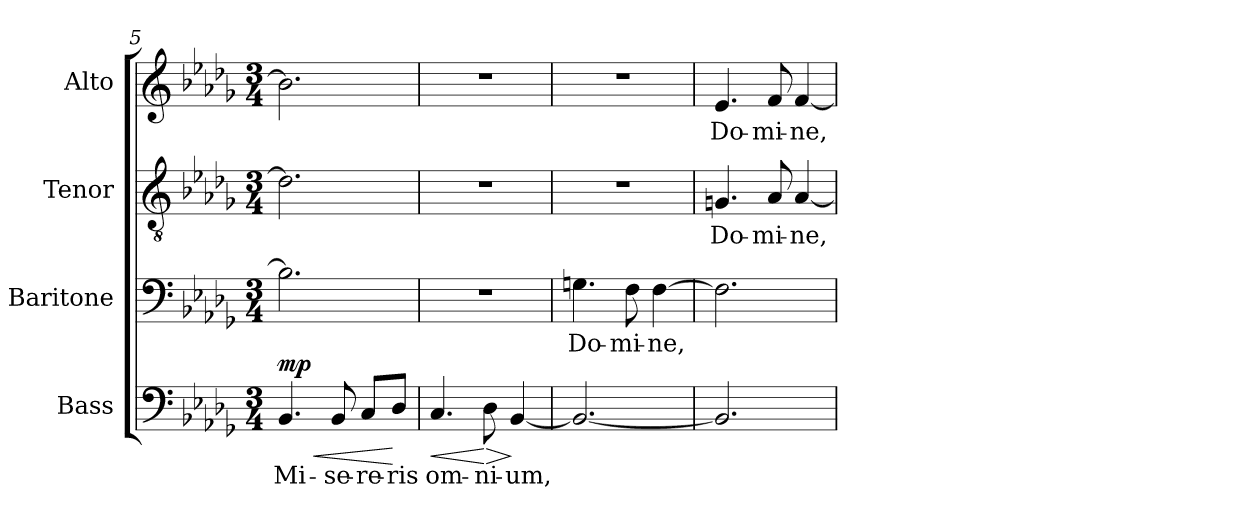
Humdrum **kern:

**kern	**text	**dynam	**kern	**text	**kern	**text	**kern	**text
*part4	*part4	*part4	*part3	*part3	*part2	*part2	*part1	*part1
*staff4	*staff4	*staff4	*staff3	*staff3	*staff2	*staff2	*staff1	*staff1
*I"Bass	*	*	*I"Baritone	*	*I"Tenor	*	*I"Alto	*
*I'B	*	*	*I'Ba	*	*I'T	*	*I'A	*
*clefF4	*	*	*clefF4	*	*clefGv2	*	*clefG2	*
*k[b-e-a-d-g-]	*	*	*k[b-e-a-d-g-]	*	*k[b-e-a-d-g-]	*	*k[b-e-a-d-g-]	*
*D-:	*	*	*D-:	*	*D-:	*	*D-:	*
*M3/4	*	*	*M3/4	*	*M3/4	*	*M3/4	*
=5	=5	=5	=5	=5	=5	=5	=5	=5
!	!LO:LY:b:cj	!LO:HP:b	!	!LO:LY:b:cj	!	!LO:LY:b:cj	!	!LO:LY:b:cj
!	!	!LO:DY:n=1:a	!	!	!	!	!	!
4.BB-/	Mi-	< mp	2.B-\]	.	2.d-\]	.	2.b-\]	.
!	!LO:LY:b:cj	!	!	!	!	!	!	!
8BB-/	-se-	.	.	.	.	.	.	.
!	!LO:LY:b:cj	!	!	!	!	!	!	!
8C/L	-re-	.	.	.	.	.	.	.
!	!LO:LY:b:cj	!	!	!	!	!	!	!
8D-/J	-ris	[	.	.	.	.	.	.
!!LO:LB:g=z
=6	=6	=6	=6	=6	=6	=6	=6	=6
!	!LO:LY:b:cj	!LO:HP:b	!	!	!	!	!	!
4.C/	om-	<	2.r	.	2.r	.	2.r	.
!	!LO:LY:b:cj	!LO:HP:n=1:b	!	!	!	!	!	!
8D-\	-ni-	[ >	.	.	.	.	.	.
!	!LO:LY:b:cj	!	!	!	!	!	!	!
[<4BB-/	-um,	]	.	.	.	.	.	.
=7	=7	=7	=7	=7	=7	=7	=7	=7
!	!LO:LY:b:cj	!	!	!LO:LY:b:cj	!	!	!	!
2.BB-/_<	.	.	4.Gn\	Do-	2.r	.	2.r	.
!	!	!	!	!LO:LY:b:cj	!	!	!	!
.	.	.	8F\	-mi-	.	.	.	.
!	!	!	!	!LO:LY:b:cj	!	!	!	!
.	.	.	[>4F\	-ne,	.	.	.	.
=8	=8	=8	=8	=8	=8	=8	=8	=8
!	!LO:LY:b:cj	!	!	!LO:LY:b:cj	!	!LO:LY:b:cj	!	!LO:LY:b:cj
2.BB-/]	.	.	2.F\]	.	4.Gn/	Do-	4.e-/	Do-
!	!	!	!	!	!	!LO:LY:b:cj	!	!LO:LY:b:cj
.	.	.	.	.	8A-/	-mi-	8f/	-mi-
!	!	!	!	!	!	!LO:LY:b:cj	!	!LO:LY:b:cj
.	.	.	.	.	[<4A-/	-ne,	[<4f/	-ne,
=	=	=	=	=	=	=	=	=
*-	*-	*-	*-	*-	*-	*-	*-	*-
